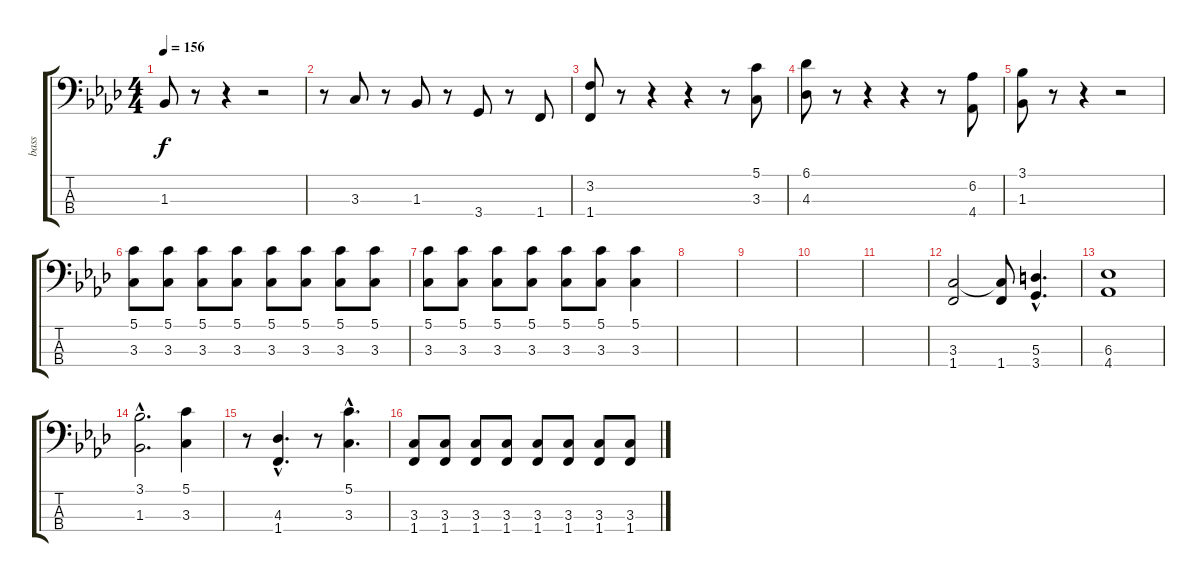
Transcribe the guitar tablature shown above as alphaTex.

\track ("bass" "bass") {instrument electricbasspick}
\staff {score tabs}
\tuning (G2 D2 A1 E1) {hide}
\ts (4 4)
\tempo 156
\clef f4
\ks ab
1.3.8{dy f} r.8 r.4 r.2 |
r.8 3.3.8 r.8 1.3.8 r.8 3.4.8 r.8 1.4.8 |
(3.2 1.4).8 r.8 r.4 r.4 r.8 (5.1 3.3).8 |
(6.1 4.3).8 r.8 r.4 r.4 r.8 (6.2 4.4).8 |
(3.1 1.3).8 r.8 r.4 r.2 |
(5.1 3.3).8 (5.1 3.3).8 (5.1 3.3).8 (5.1 3.3).8 (5.1 3.3).8 (5.1 3.3).8 (5.1 3.3).8 (5.1 3.3).8 |
(5.1 3.3).8 (5.1 3.3).8 (5.1 3.3).8 (5.1 3.3).8 (5.1 3.3).8 (5.1 3.3).8 (5.1 3.3).4 |
|
|
|
|
(3.3 1.4).2 (3.3{t} 1.4).8 (5.3{hac} 3.4{hac}).4{d} |
(6.3 4.4).1 |
(3.1{hac} 1.3{hac}).2{d} (5.1 3.3).4 |
r.8 (4.3{hac} 1.4{hac}).4{d} r.8 (5.1{hac} 3.3{hac}).4{d} |
(3.3 1.4).8 (3.3 1.4).8 (3.3 1.4).8 (3.3 1.4).8 (3.3 1.4).8 (3.3 1.4).8 (3.3 1.4).8 (3.3 1.4).8
